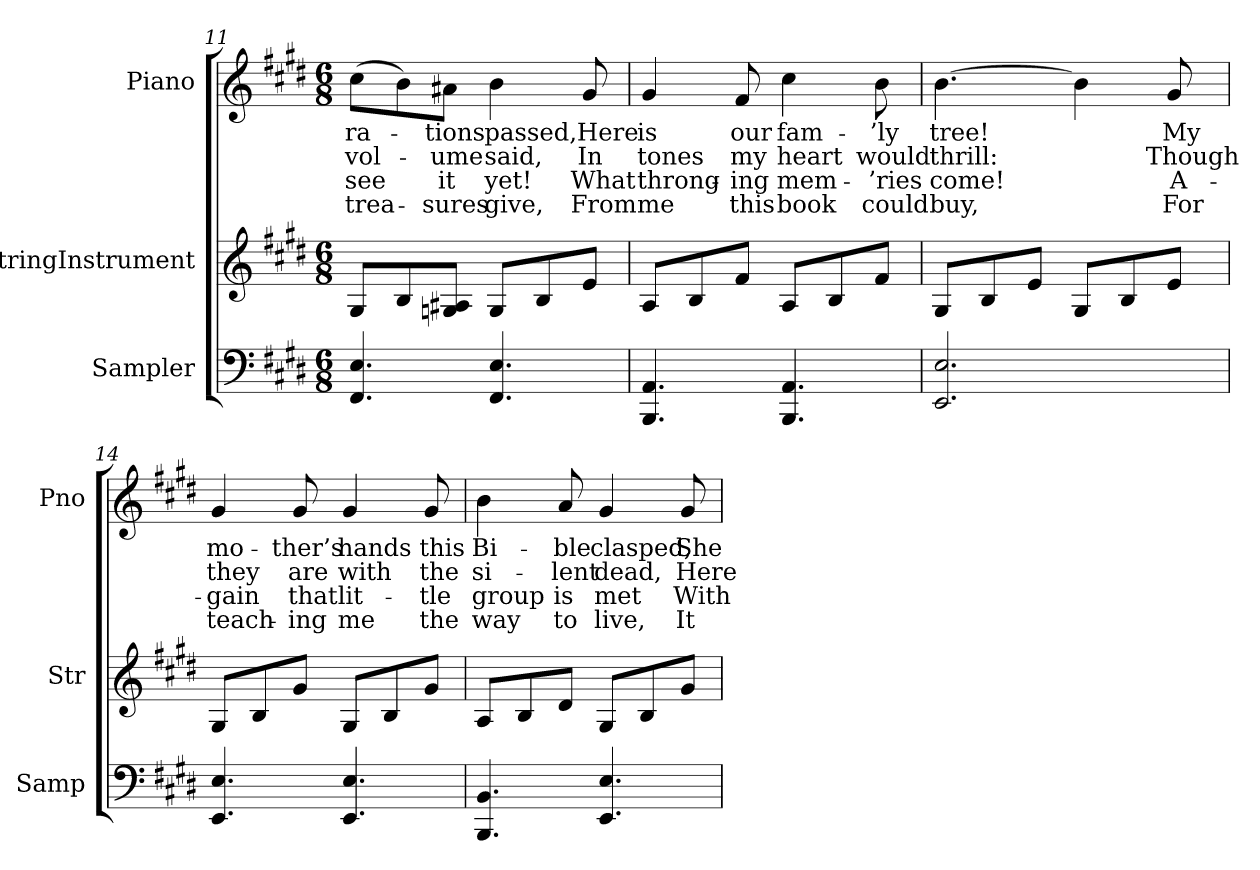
**kern	**kern	**kern	**text	**text	**text	**text
*part3	*part2	*part1	*part1	*part1	*part1	*part1
*staff3	*staff2	*staff1	*staff1	*staff1	*staff1	*staff1
*I"Sampler	*I"StringInstrument	*I"Piano	*	*	*	*
*I'Samp	*I'Str	*I'Pno	*	*	*	*
*clefF4	*clefG2	*clefG2	*	*	*	*
*k[f#c#g#d#]	*k[f#c#g#d#]	*k[f#c#g#d#]	*	*	*	*
*E:	*E:	*E:	*	*	*	*
*M6/8	*M6/8	*M6/8	*	*	*	*
=11	=11	=11	=11	=11	=11	=11
4.FF# 4.E	8G#/L	(8cc#\L	-ra-	vol-	see	trea-
.	8B/	8b\)	.	.	.	.
.	8Gn/ 8A#X/J	8a#X\J	-tions	-ume	it	-sures
4.FF# 4.E	8G/L	4b	passed,	said,	yet!	give,
.	8B/	.	.	.	.	.
.	8e/J	8g#	Here	In	What	From
=12	=12	=12	=12	=12	=12	=12
4.BBB 4.AA	8A/L	4g#	is	tones	throng-	me
.	8B/	.	.	.	.	.
.	8f#/J	8f#	our	my	-ing	this
4.BBB 4.AA	8A/L	4cc#	fam-	heart	mem-	book
.	8B/	.	.	.	.	.
.	8f#/J	8b	-’ly	would	-’ries	could
=13	=13	=13	=13	=13	=13	=13
2.EE 2.E	8G#/L	[4.b	tree!	thrill:	come!	buy,
.	8B/	.	.	.	.	.
.	8e/J	.	.	.	.	.
.	8G#/L	4b]	.	.	.	.
.	8B/	.	.	.	.	.
.	8e/J	8g#	My	Though	A-	For
=14	=14	=14	=14	=14	=14	=14
4.EE 4.E	8G#/L	4g#	mo-	they	-gain	teach-
.	8B/	.	.	.	.	.
.	8g#/J	8g#	-ther’s	are	that	-ing
4.EE 4.E	8G#/L	4g#	hands	with	lit-	me
.	8B/	.	.	.	.	.
.	8g#/J	8g#	this	the	-tle	the
=15	=15	=15	=15	=15	=15	=15
4.BBB 4.BB	8A/L	4b	Bi-	si-	group	way
.	8B/	.	.	.	.	.
.	8d#/J	8a	-ble	-lent	is	to
4.EE 4.E	8G#/L	4g#	clasped,	dead,	met	live,
.	8B/	.	.	.	.	.
.	8g#/J	8g#	She	Here	With-	It
=	=	=	=	=	=	=
*-	*-	*-	*-	*-	*-	*-
